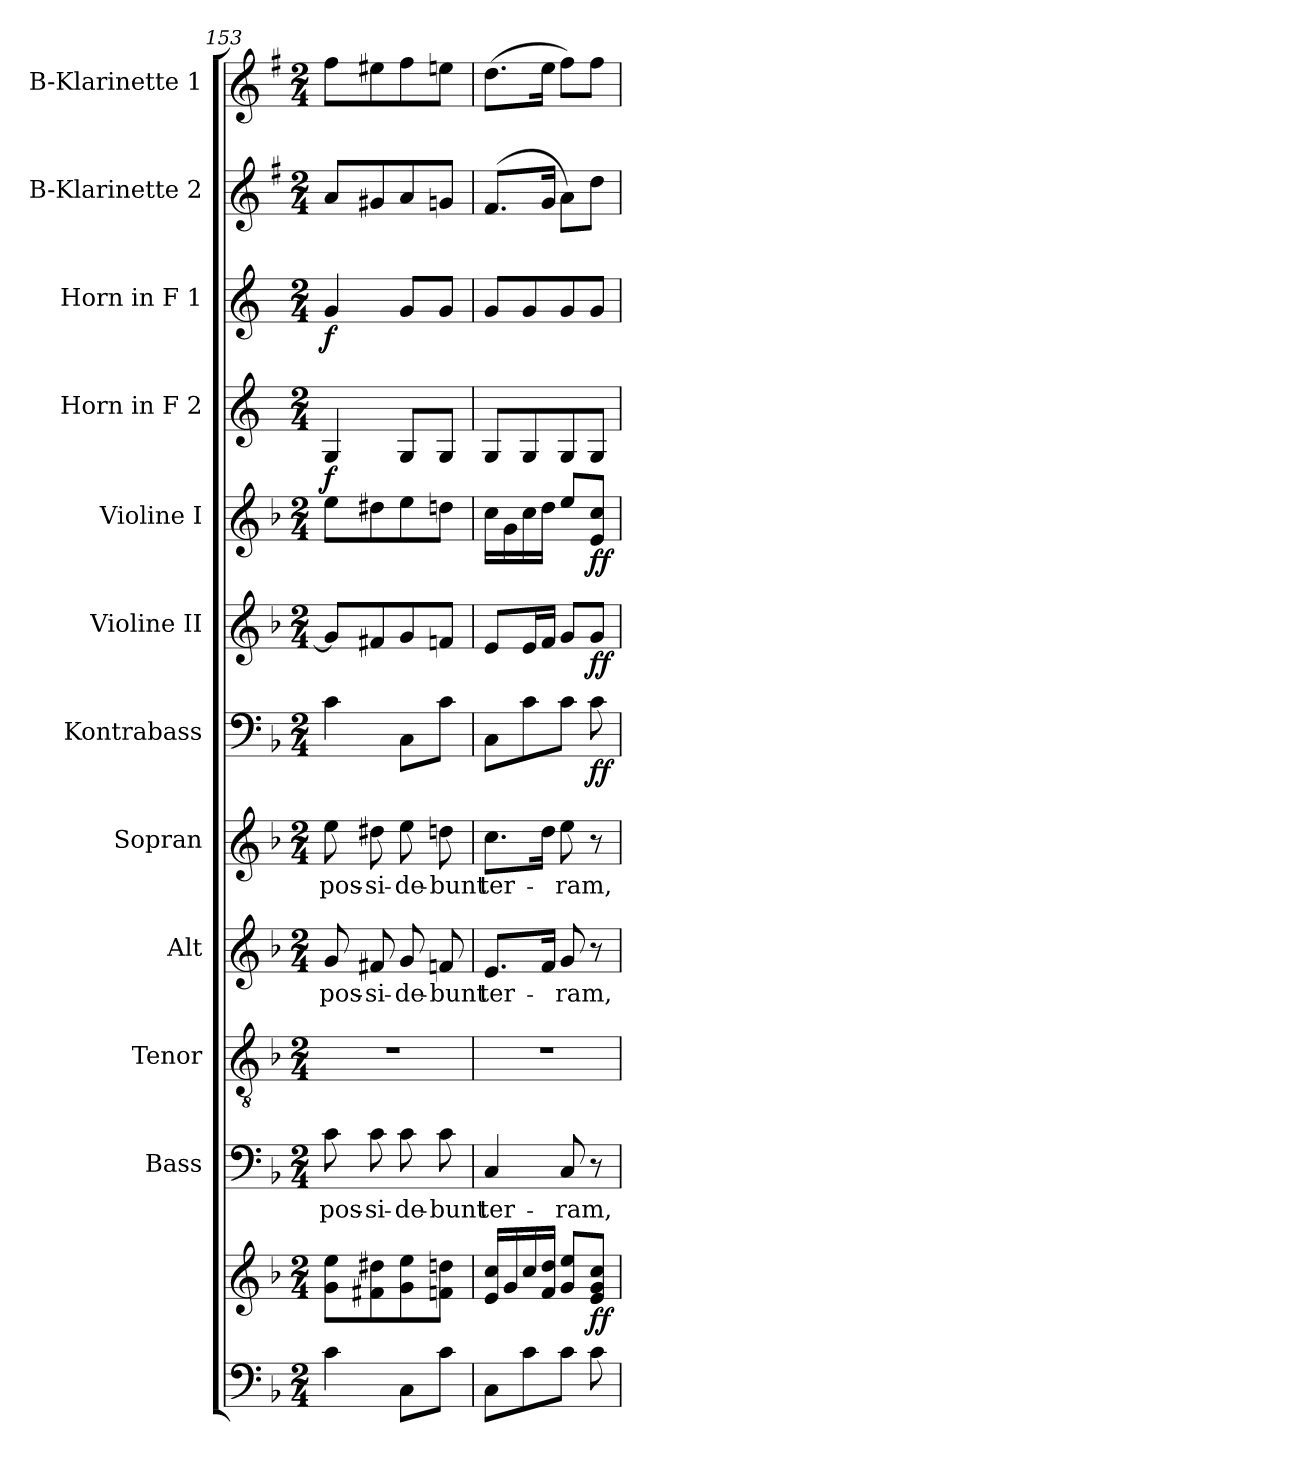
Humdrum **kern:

**kern	**kern	**dynam	**kern	**text	**kern	**kern	**text	**kern	**text	**kern	**dynam	**kern	**dynam	**kern	**dynam	**kern	**dynam	**kern	**dynam	**kern	**kern
*part12	*part12	*part12	*part11	*part11	*part10	*part9	*part9	*part8	*part8	*part7	*part7	*part6	*part6	*part5	*part5	*part4	*part4	*part3	*part3	*part2	*part1
*staff13	*staff12	*staff12/13	*staff11	*staff11	*staff10	*staff9	*staff9	*staff8	*staff8	*staff7	*staff7	*staff6	*staff6	*staff5	*staff5	*staff4	*staff4	*staff3	*staff3	*staff2	*staff1
*	*	*	*I"Bass	*	*I"Tenor	*I"Alt	*	*I"Sopran	*	*I"Kontrabass	*	*I"Violine II	*	*I"Violine I	*	*I"Horn in F 2	*	*I"Horn in F 1	*	*I"B-Klarinette 2	*I"B-Klarinette 1
*	*	*	*I'B.	*	*I'T.	*I'A.	*	*I'S.	*	*I'Kb.	*	*I'Vl. II	*	*I'Vl. I	*	*	*	*	*	*I'B Kl. 2	*I'B Kl. 1
*clefF4	*clefG2	*	*clefF4	*	*clefGv2	*clefG2	*	*clefG2	*	*clefF4	*	*clefG2	*	*clefG2	*	*clefG2	*	*clefG2	*	*clefG2	*clefG2
*	*	*	*	*	*	*	*	*	*	*ITrd7c12	*	*	*	*	*	*ITrd4c7	*	*ITrd4c7	*	*ITrd1c2	*ITrd1c2
*k[b-]	*k[b-]	*	*k[b-]	*	*k[b-]	*k[b-]	*	*k[b-]	*	*k[b-]	*	*k[b-]	*	*k[b-]	*	*k[b-]	*	*k[b-]	*	*k[b-]	*k[b-]
*F:	*F:	*	*F:	*	*F:	*F:	*	*F:	*	*F:	*	*F:	*	*F:	*	*F:	*	*F:	*	*F:	*F:
*M2/4	*M2/4	*	*M2/4	*	*M2/4	*M2/4	*	*M2/4	*	*M2/4	*	*M2/4	*	*M2/4	*	*M2/4	*	*M2/4	*	*M2/4	*M2/4
=153	=153	=153	=153	=153	=153	=153	=153	=153	=153	=153	=153	=153	=153	=153	=153	=153	=153	=153	=153	=153	=153
!	!	!	!	!LO:LY:b	!	!	!LO:LY:b	!	!LO:LY:b	!	!	!	!	!	!	!	!LO:DY:b	!	!LO:DY:b	!	!
4c\	8g\ 8ee\L	.	8c\	pos-	2r	8g/	pos-	8ee\	pos-	4C\	.	8g/L]	.	8ee\L	.	4C/	f	4c/	f	8g/L	8ee\L
!	!	!	!	!LO:LY:b	!	!	!LO:LY:b	!	!LO:LY:b	!	!	!	!	!	!	!	!	!	!	!	!
.	8f#X\ 8dd#X\	.	8c\	-si-	.	8f#X/	-si-	8dd#X\	-si-	.	.	8f#X/	.	8dd#X\	.	.	.	.	.	8f#X/	8dd#X\
!	!	!	!	!LO:LY:b	!	!	!LO:LY:b	!	!LO:LY:b	!	!	!	!	!	!	!	!	!	!	!	!
8C\L	8g\ 8ee\	.	8c\	-de-	.	8g/	-de-	8ee\	-de-	8CC\L	.	8g/	.	8ee\	.	8C/L	.	8c/L	.	8g/	8ee\
!	!	!	!	!LO:LY:b	!	!	!LO:LY:b	!	!LO:LY:b	!	!	!	!	!	!	!	!	!	!	!	!
8c\J	8fn\ 8ddn\J	.	8c\	-bunt	.	8fn/	-bunt	8ddn\	-bunt	8C\J	.	8fn/J	.	8ddn\J	.	8C/J	.	8c/J	.	8fn/J	8ddn\J
=154	=154	=154	=154	=154	=154	=154	=154	=154	=154	=154	=154	=154	=154	=154	=154	=154	=154	=154	=154	=154	=154
!	!	!	!	!LO:LY:b	!	!	!LO:LY:b	!	!LO:LY:b	!	!	!	!	!	!	!	!	!	!	!	!
8C\L	16e/ 16cc/LL	.	4C/	ter-	2r	8.e/L	ter-	8.cc\L	ter-	8CC\L	.	8e/L	.	16cc\LL	.	8C/L	.	8c/L	.	(>8.e/L	(>8.cc\L
.	16g/	.	.	.	.	.	.	.	.	.	.	.	.	16g\	.	.	.	.	.	.	.
8c\	16cc/	.	.	.	.	.	.	.	.	8C\	.	16e/L	.	16cc\	.	8C/	.	8c/	.	.	.
.	16f/ 16dd/JJ	.	.	.	.	16f/Jk	.	16dd\Jk	.	.	.	16f/JJ	.	16dd\JJ	.	.	.	.	.	16f/Jk	16dd\Jk
!	!	!	!	!LO:LY:b	!	!	!LO:LY:b	!	!LO:LY:b	!	!	!	!	!	!	!	!	!	!	!	!
8c\J	8g/ 8ee/L	.	8C/	-ram,	.	8g/	-ram,	8ee\	-ram,	8C\J	.	8g/L	.	8ee/L	.	8C/	.	8c/	.	8g\L)	8ee\L)
!	!	!LO:DY:b	!	!	!	!	!	!	!	!	!LO:DY:b	!	!LO:DY:b	!	!LO:DY:b	!	!	!	!	!	!
8c\	8e/ 8g/ 8cc/J	ff	8r	.	.	8r	.	8r	.	8C\	ff	8g/J	ff	8e/ 8cc/J	ff	8C/J	.	8c/J	.	8cc\J	8ee\J
=	=	=	=	=	=	=	=	=	=	=	=	=	=	=	=	=	=	=	=	=	=
*-	*-	*-	*-	*-	*-	*-	*-	*-	*-	*-	*-	*-	*-	*-	*-	*-	*-	*-	*-	*-	*-
